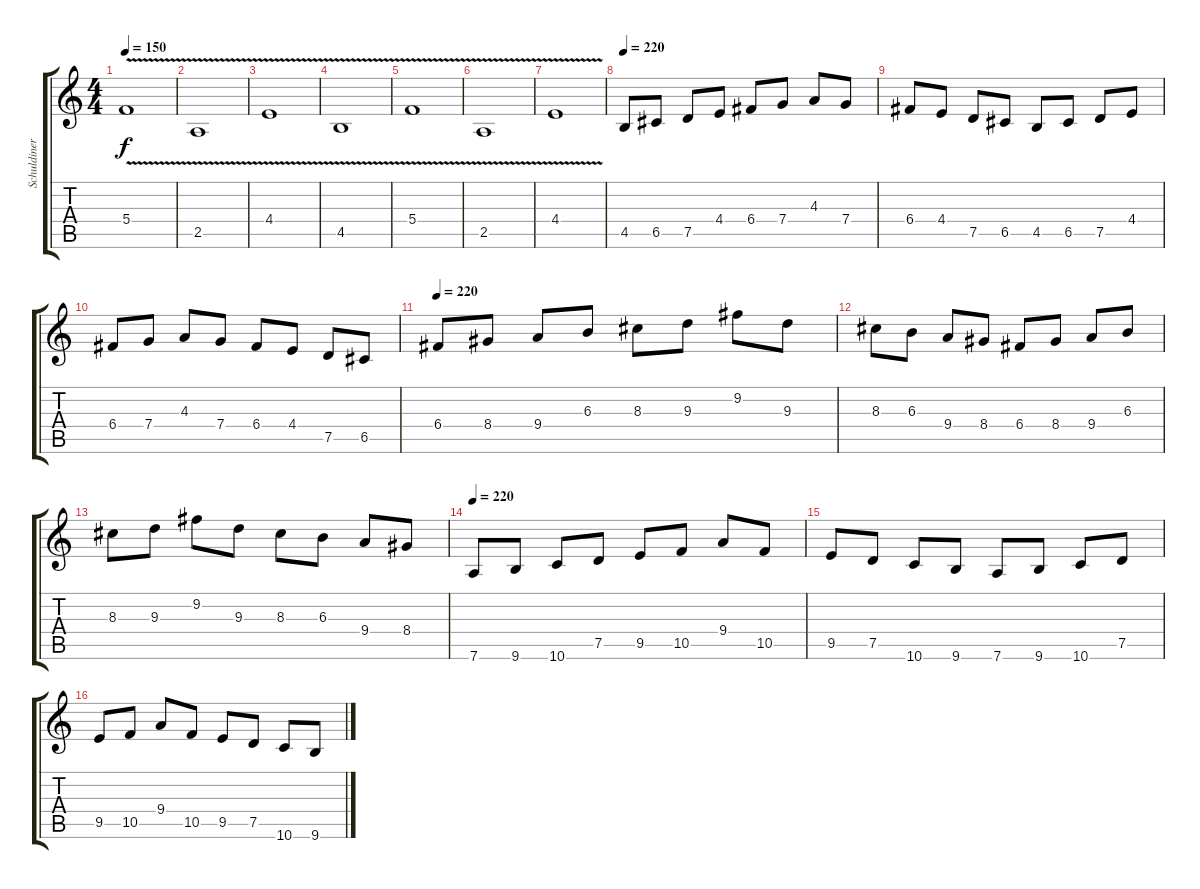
\track ("Schuldiner" "Schuldiner") {instrument distortionguitar}
\staff {score tabs}
\tuning (D4 A3 F3 C3 G2 D2) {hide}
\ts (4 4)
\tempo 150
\clef g2
\ks c
5.4{v}.1{dy f} |
2.5{v}.1 |
4.4{v}.1 |
4.5{v}.1 |
5.4{v}.1 |
2.5{v}.1 |
4.4{v}.1 |
\tempo 220
4.5.8 6.5.8 7.5.8 4.4.8 6.4.8 7.4.8 4.3.8 7.4.8 |
6.4.8 4.4.8 7.5.8 6.5.8 4.5.8 6.5.8 7.5.8 4.4.8 |
6.4.8 7.4.8 4.3.8 7.4.8 6.4.8 4.4.8 7.5.8 6.5.8 |
\tempo 220
6.4.8 8.4.8 9.4.8 6.3.8 8.3.8 9.3.8 9.2.8 9.3.8 |
8.3.8 6.3.8 9.4.8 8.4.8 6.4.8 8.4.8 9.4.8 6.3.8 |
8.3.8 9.3.8 9.2.8 9.3.8 8.3.8 6.3.8 9.4.8 8.4.8 |
\tempo 220
7.6.8 9.6.8 10.6.8 7.5.8 9.5.8 10.5.8 9.4.8 10.5.8 |
9.5.8 7.5.8 10.6.8 9.6.8 7.6.8 9.6.8 10.6.8 7.5.8 |
9.5.8 10.5.8 9.4.8 10.5.8 9.5.8 7.5.8 10.6.8 9.6.8
